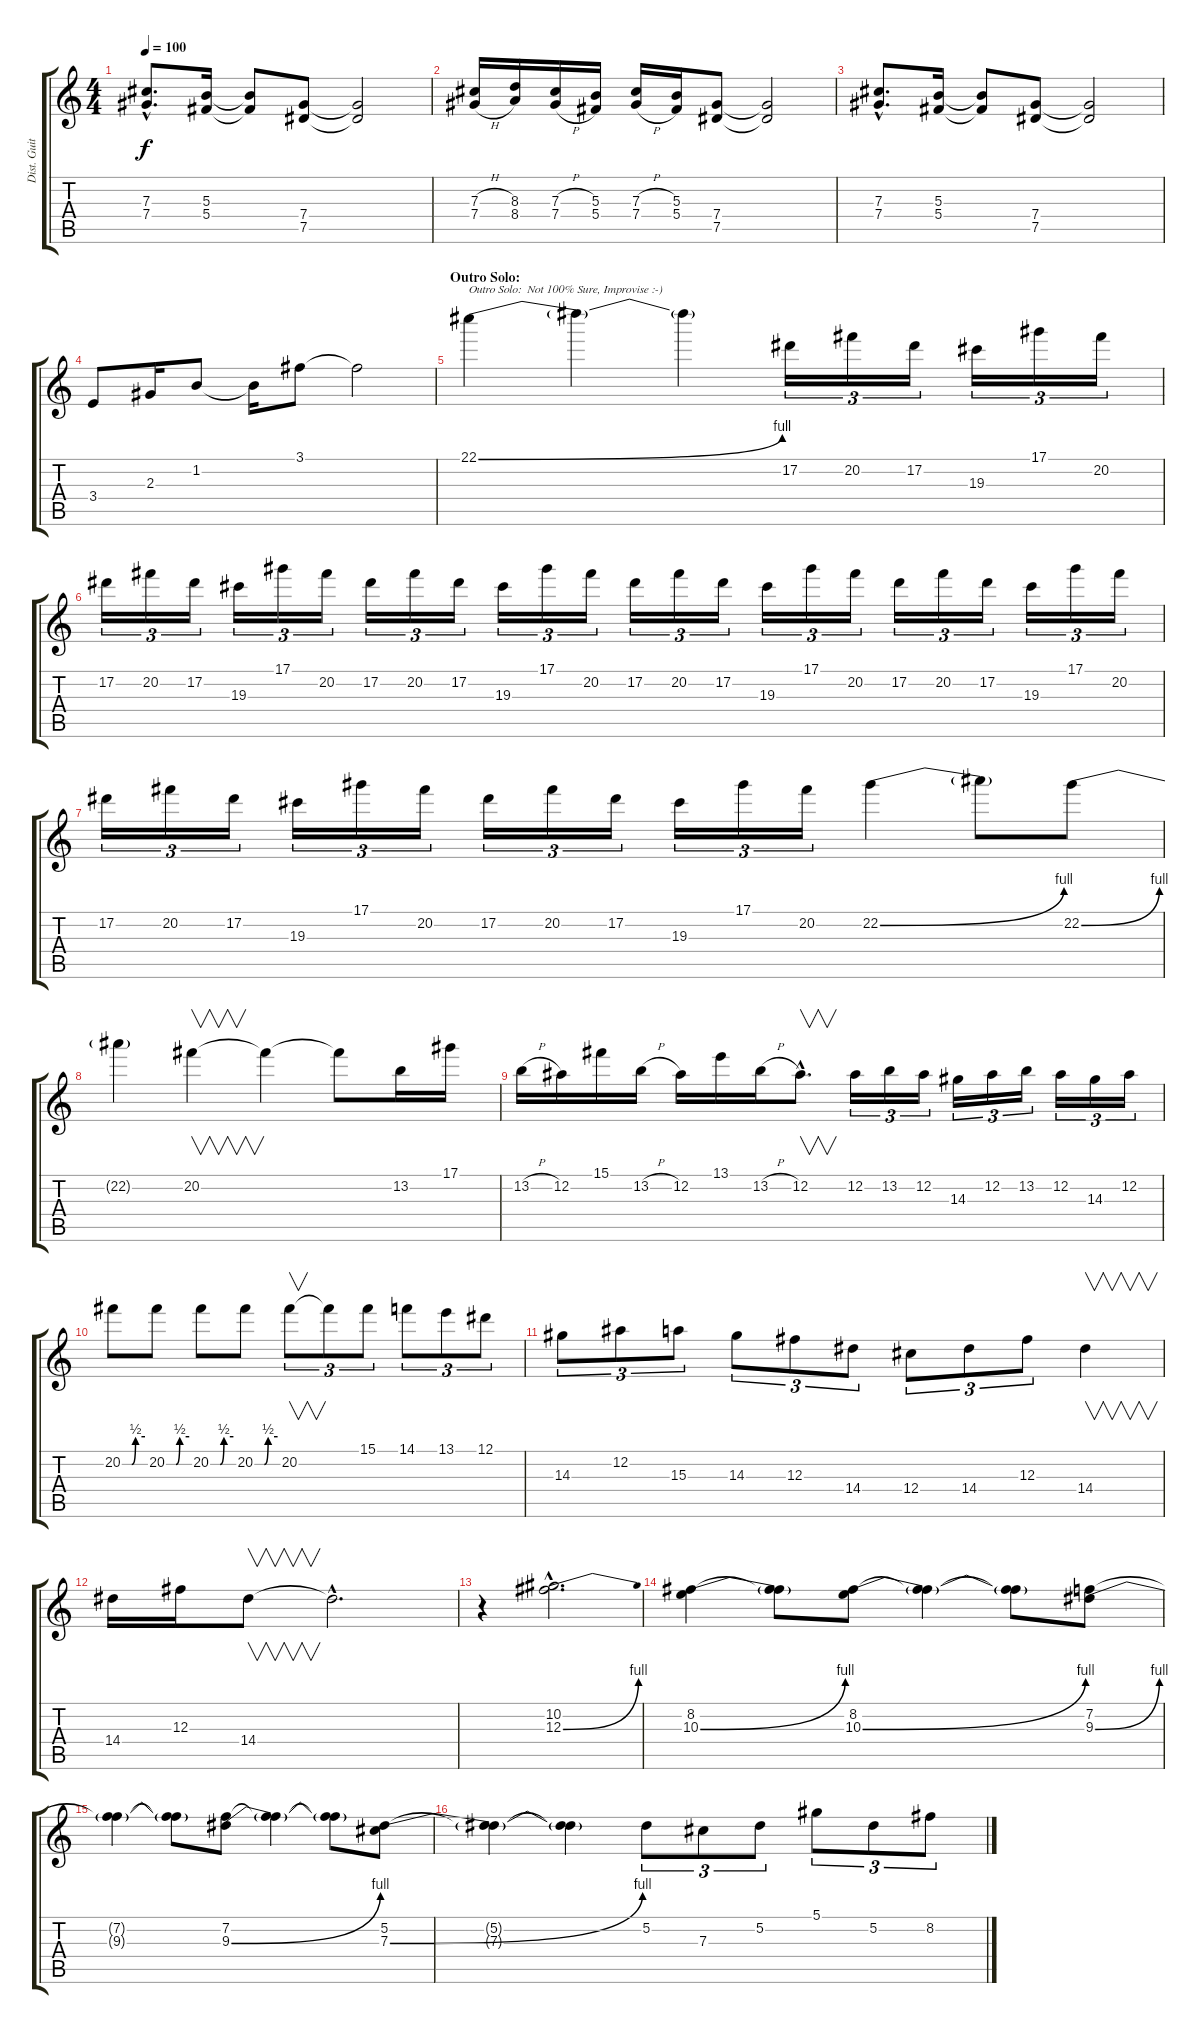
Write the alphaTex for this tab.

\track ("Dist. Guitar 1" "Dist. Guit") {instrument distortionguitar}
\staff {score tabs}
\tuning (Eb4 Bb3 Gb3 Db3 Ab2 Eb2) {hide}
\ts (4 4)
\tempo 100
\clef g2
\ks c
(7.3{hac} 7.4{hac}).8{d dy f} (5.3 5.4).16 (5.3{t} 5.4{t}).8 (7.4 7.5).8 (7.4{t} 7.5{t}).2 |
(7.3{h} 7.4{h}).16 (8.3 8.4).16 (7.3{h} 7.4{h}).16 (5.3 5.4).16 (7.3{h} 7.4{h}).16 (5.3 5.4).16 (7.4 7.5).8 (7.4{t} 7.5{t}).2 |
(7.3{hac} 7.4{hac}).8{d} (5.3 5.4).16 (5.3{t} 5.4{t}).8 (7.4 7.5).8 (7.4{t} 7.5{t}).2 |
3.4.8 2.3.16 1.2.8 1.2{t}.16 3.1.8 3.1{t}.2 |
\section ("" "Outro Solo:")
22.1{be (bend 0 0 60 4)}.4{txt "Outro Solo:  Not 100% Sure, Improvise :-)" volume 14} 22.1{t}.4 22.1{t}.4 17.2.16{tu (3 2)} 20.2.16{tu (3 2)} 17.2.16{tu (3 2)} 19.3.16{tu (3 2)} 17.1.16{tu (3 2)} 20.2.16{tu (3 2)} |
17.2.16{tu (3 2)} 20.2.16{tu (3 2)} 17.2.16{tu (3 2)} 19.3.16{tu (3 2)} 17.1.16{tu (3 2)} 20.2.16{tu (3 2)} 17.2.16{tu (3 2)} 20.2.16{tu (3 2)} 17.2.16{tu (3 2)} 19.3.16{tu (3 2)} 17.1.16{tu (3 2)} 20.2.16{tu (3 2)} 17.2.16{tu (3 2)} 20.2.16{tu (3 2)} 17.2.16{tu (3 2)} 19.3.16{tu (3 2)} 17.1.16{tu (3 2)} 20.2.16{tu (3 2)} 17.2.16{tu (3 2)} 20.2.16{tu (3 2)} 17.2.16{tu (3 2)} 19.3.16{tu (3 2)} 17.1.16{tu (3 2)} 20.2.16{tu (3 2)} |
17.2.16{tu (3 2)} 20.2.16{tu (3 2)} 17.2.16{tu (3 2)} 19.3.16{tu (3 2)} 17.1.16{tu (3 2)} 20.2.16{tu (3 2)} 17.2.16{tu (3 2)} 20.2.16{tu (3 2)} 17.2.16{tu (3 2)} 19.3.16{tu (3 2)} 17.1.16{tu (3 2)} 20.2.16{tu (3 2)} 22.2{be (bend 0 0 60 4)}.4 22.2{t}.8 22.2{be (bend 0 0 60 4)}.8 |
22.2{t}.4 20.2.4{v} 20.2{t}.4 20.2{t}.8 13.2.16 17.1.16 |
13.2{h}.16 12.2.16 15.1.16 13.2{h}.16 12.2.16 13.1.16 13.2{h}.16 12.2{hac}.8{v d} 12.2.16{tu (3 2)} 13.2.16{tu (3 2)} 12.2.16{tu (3 2)} 14.3.16{tu (3 2)} 12.2.16{tu (3 2)} 13.2.16{tu (3 2)} 12.2.16{tu (3 2)} 14.3.16{tu (3 2)} 12.2.16{tu (3 2)} |
20.2{be (custom 0 0 25 0 35 2 60 2)}.8 20.2{be (custom 0 0 25 0 35 2 60 2)}.8 20.2{be (custom 0 0 25 0 35 2 60 2)}.8 20.2{be (custom 0 0 25 0 35 2 60 2)}.8 20.2.8{v tu (3 2)} 20.2{t}.8{tu (3 2)} 15.1.8{tu (3 2)} 14.1.8{tu (3 2)} 13.1.8{tu (3 2)} 12.1.8{tu (3 2)} |
14.3.8{tu (3 2)} 12.2.8{tu (3 2)} 15.3.8{tu (3 2)} 14.3.8{tu (3 2)} 12.3.8{tu (3 2)} 14.4.8{tu (3 2)} 12.4.8{tu (3 2)} 14.4.8{tu (3 2)} 12.3.8{tu (3 2)} 14.4.4{v} |
14.4.16 12.3.16 14.4.8{v} 14.4{hac t}.2{d} |
r.4 (10.2{hac} 12.3{be (bend 0 0 60 4) hac}).2{d} |
(8.2 10.3{be (bend 0 0 60 4)}).4 (8.2{t} 10.3{t}).8 (8.2 10.3{be (bend 0 0 60 4)}).8 (8.2{t} 10.3{t}).4 (8.2{t} 10.3{t}).8 (7.2 9.3{be (bend 0 0 60 4)}).8 |
(7.2{t} 9.3{t}).4 (7.2{t} 9.3{t}).8 (7.2 9.3{be (bend 0 0 60 4)}).8 (7.2{t} 9.3{t}).4 (7.2{t} 9.3{t}).8 (5.2 7.3{be (bend 0 0 60 4)}).8 |
(5.2{t} 7.3{t}).4 (5.2{t} 7.3{t}).4 5.2.8{tu (3 2)} 7.3.8{tu (3 2)} 5.2.8{tu (3 2)} 5.1.8{tu (3 2)} 5.2.8{tu (3 2)} 8.2.8{tu (3 2)}
